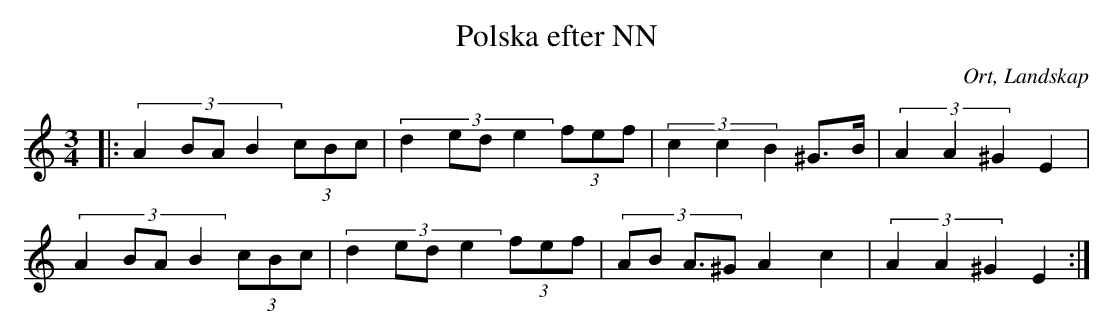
X:1
T:Polska efter NN
O:Ort, Landskap
M:3/4
L:1/8
K:C
|: (3:2:4 A2 BA B2 (3cBc| (3:2:4 d2 ed e2 (3fef|(3:2:3 c2 c2 B2 ^G>B|(3:2:3 A2 A2 ^G2 E2|
(3:2:4 A2 BA B2 (3cBc| (3:2:4 d2 ed e2 (3fef|(3:2:4 AB A>^G2 A2 c2|(3:2:3 A2 A2 ^G2 E2:|
